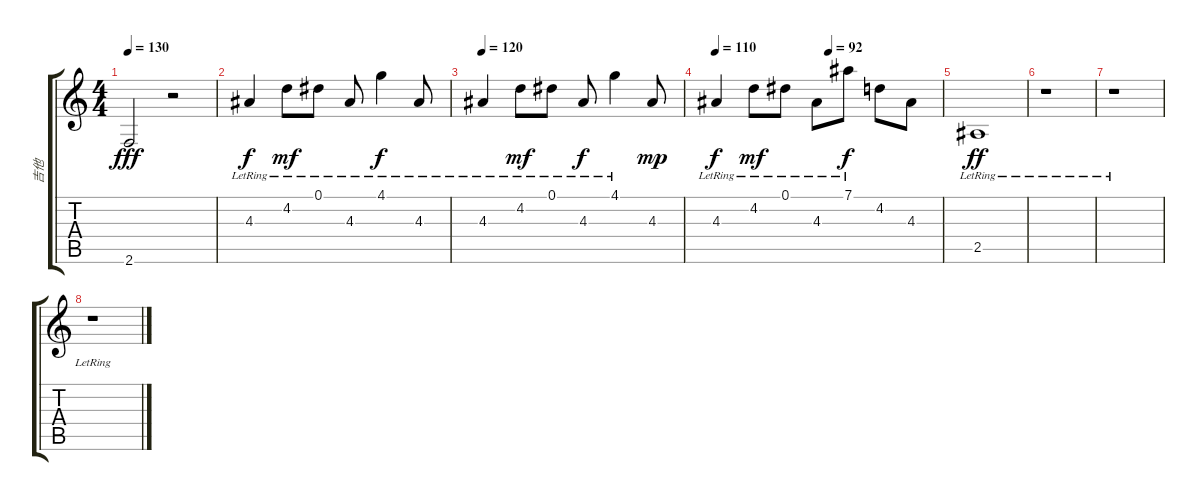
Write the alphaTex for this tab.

\track ("吉他" "吉他") {instrument acousticguitarsteel}
\staff {score tabs}
\tuning (Eb4 Bb3 Gb3 Db3 Ab2 Eb2) {hide}
\ts (4 4)
\tempo 130
\clef g2
\ks c
2.6.2{dy fff} r.2 |
4.3{lr}.4{dy f} 4.2{lr}.8{dy mf} 0.1{lr}.8 4.3{lr}.8 4.1{lr}.4{dy f} 4.3{lr}.8 |
\tempo 120
4.3{lr}.4 4.2{lr}.8{dy mf} 0.1{lr}.8 4.3{lr}.8{dy f} 4.1{lr}.4 4.3.8{dy mp} |
\tempo 110
\tempo (92 0.5)
4.3{lr}.4{dy f} 4.2{lr}.8{dy mf} 0.1{lr}.8 4.3{lr}.8 7.1{lr}.8{dy f} 4.2.8 4.3.8 |
2.5{lr}.1{dy ff} |
r.1 |
r.1 |
r.1
